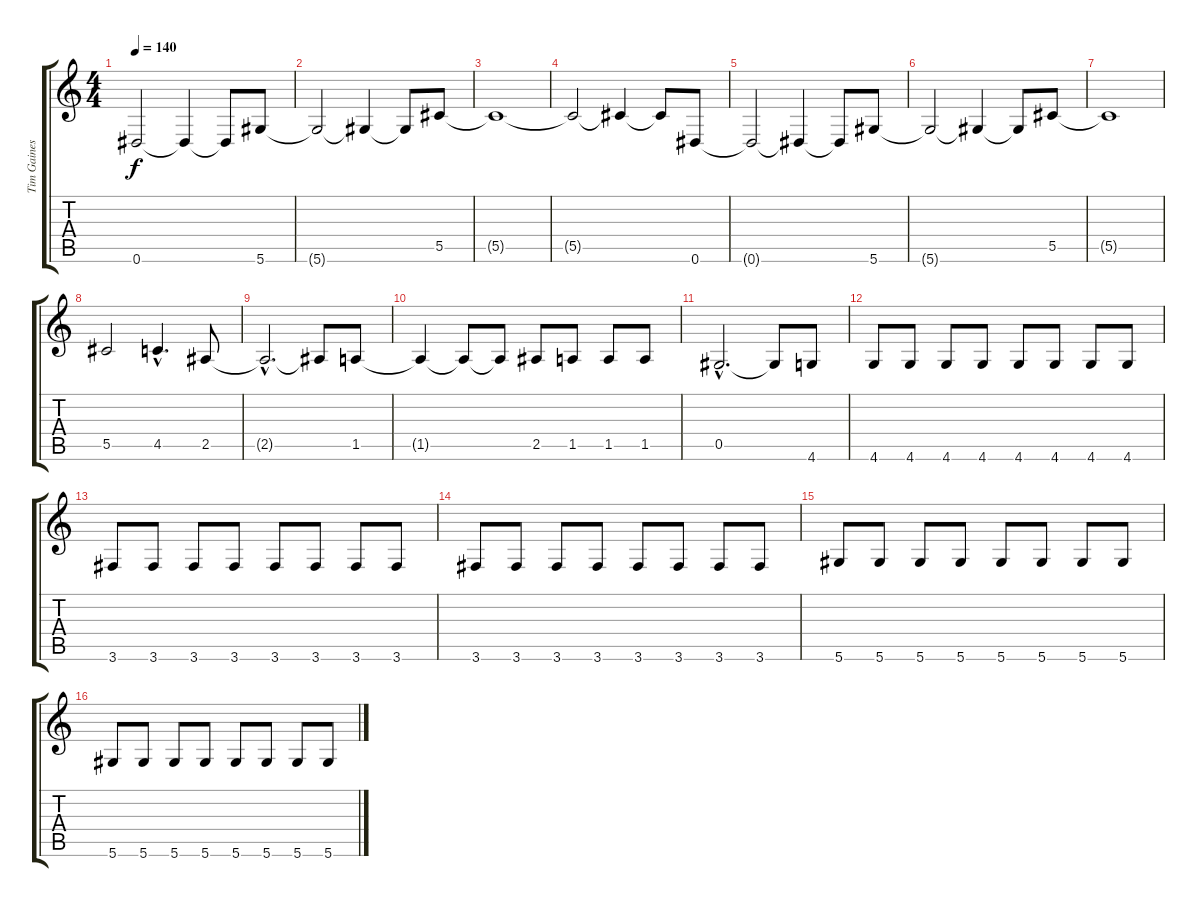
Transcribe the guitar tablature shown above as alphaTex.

\track ("Tim Gaines" "Tim Gaines") {instrument electricbassfinger}
\staff {score tabs}
\tuning (Eb4 Bb3 Gb3 Db3 Ab2 Eb2) {hide}
\ts (4 4)
\tempo 140
\clef g2
\ks c
0.6{t}.2{dy f} 0.6{t}.4 0.6{t}.8 5.6.8 |
5.6{t}.2 5.6{t}.4 5.6{t}.8 5.5.8 |
5.5{t}.1 |
5.5{t}.2 5.5{t}.4 5.5{t}.8 0.6.8 |
0.6{t}.2 0.6{t}.4 0.6{t}.8 5.6.8 |
5.6{t}.2 5.6{t}.4 5.6{t}.8 5.5.8 |
5.5{t}.1 |
5.5.2 4.5{hac}.4{d} 2.5.8 |
2.5{hac t}.2{d} 2.5{t}.8 1.5.8 |
1.5{t}.4 1.5{t}.8 1.5{t}.8 2.5.8 1.5.8 1.5.8 1.5.8 |
0.5{hac}.2{d} 0.5{t}.8 4.6.8 |
4.6.8 4.6.8 4.6.8 4.6.8 4.6.8 4.6.8 4.6.8 4.6.8 |
3.6.8 3.6.8 3.6.8 3.6.8 3.6.8 3.6.8 3.6.8 3.6.8 |
3.6.8 3.6.8 3.6.8 3.6.8 3.6.8 3.6.8 3.6.8 3.6.8 |
5.6.8 5.6.8 5.6.8 5.6.8 5.6.8 5.6.8 5.6.8 5.6.8 |
5.6.8 5.6.8 5.6.8 5.6.8 5.6.8 5.6.8 5.6.8 5.6.8
